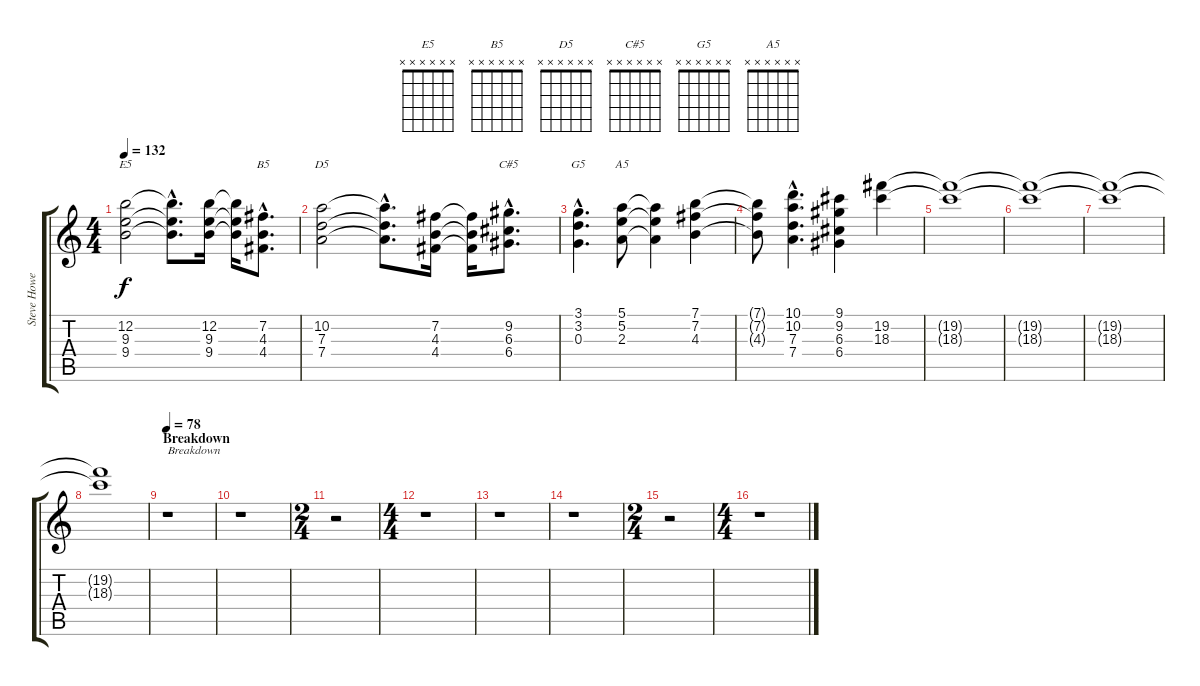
\track ("Steve Howe 4" "Steve Howe") {instrument distortionguitar}
\staff {score tabs}
\tuning (E4 B3 G3 D3 A2 E2) {hide}
\chord ("E5" x x x x x x)
\chord ("B5" x x x x x x)
\chord ("D5" x x x x x x)
\chord ("C#5" x x x x x x)
\chord ("G5" x x x x x x)
\chord ("A5" x x x x x x)
\ts (4 4)
\tempo 132
\clef g2
\ks c
(12.2 9.3 9.4).2{ch "E5" dy f} (12.2{hac t} 9.3{hac t} 9.4{hac t}).8{d} (12.2 9.3 9.4).16 (12.2{t} 9.3{t} 9.4{t}).16 (7.2{hac} 4.3{hac} 4.4{hac}).8{d ch "B5"} |
(10.2 7.3 7.4).2{ch "D5"} (10.2{hac t} 7.3{hac t} 7.4{hac t}).8{d} (7.2 4.3 4.4).16 (7.2{t} 4.3{t} 4.4{t}).16 (9.2{hac} 6.3{hac} 6.4{hac}).8{d ch "C#5"} |
(3.1{hac} 3.2{hac} 0.3{hac}).4{d ch "G5"} (5.1 5.2 2.3).8{ch "A5"} (5.1{t} 5.2{t} 2.3{t}).4 (7.1 7.2 4.3).4 |
(7.1{t} 7.2{t} 4.3{t}).8 (10.1{hac} 10.2{hac} 7.3{hac} 7.4{hac}).4{d} (9.1 9.2 6.3 6.4).4 (19.2 18.3).4 |
(19.2{t} 18.3{t}).1 |
(19.2{t} 18.3{t}).1 |
(19.2{t} 18.3{t}).1 |
(19.2{t} 18.3{t}).1 |
\section ("" "Breakdown")
\tempo 78
r.1{txt "Breakdown" volume 14} |
r.1 |
\ts (2 4)
r.2 |
\ts (4 4)
r.1 |
r.1 |
r.1 |
\ts (2 4)
r.2 |
\ts (4 4)
r.1
